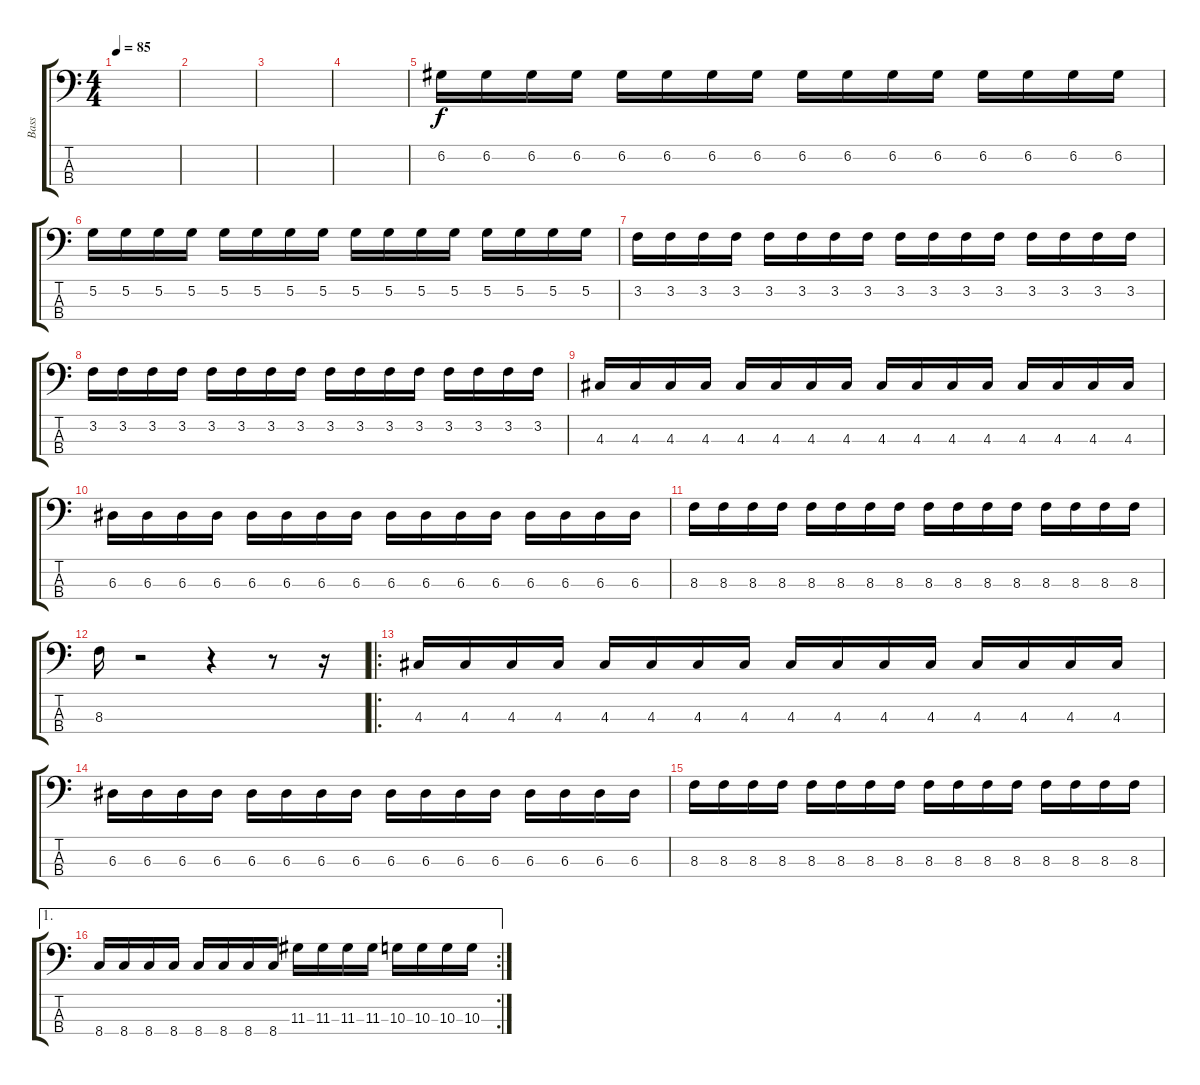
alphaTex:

\track ("Bass" "Bass") {instrument electricbasspick}
\staff {score tabs}
\tuning (G2 D2 A1 E1) {hide}
\ts (4 4)
\tempo 85
\clef f4
\ks c
|
|
|
|
6.2.16 6.2.16 6.2.16 6.2.16 6.2.16 6.2.16 6.2.16 6.2.16 6.2.16 6.2.16 6.2.16 6.2.16 6.2.16 6.2.16 6.2.16 6.2.16 |
5.2.16 5.2.16 5.2.16 5.2.16 5.2.16 5.2.16 5.2.16 5.2.16 5.2.16 5.2.16 5.2.16 5.2.16 5.2.16 5.2.16 5.2.16 5.2.16 |
3.2.16 3.2.16 3.2.16 3.2.16 3.2.16 3.2.16 3.2.16 3.2.16 3.2.16 3.2.16 3.2.16 3.2.16 3.2.16 3.2.16 3.2.16 3.2.16 |
3.2.16 3.2.16 3.2.16 3.2.16 3.2.16 3.2.16 3.2.16 3.2.16 3.2.16 3.2.16 3.2.16 3.2.16 3.2.16 3.2.16 3.2.16 3.2.16 |
4.3.16 4.3.16 4.3.16 4.3.16 4.3.16 4.3.16 4.3.16 4.3.16 4.3.16 4.3.16 4.3.16 4.3.16 4.3.16 4.3.16 4.3.16 4.3.16 |
6.3.16 6.3.16 6.3.16 6.3.16 6.3.16 6.3.16 6.3.16 6.3.16 6.3.16 6.3.16 6.3.16 6.3.16 6.3.16 6.3.16 6.3.16 6.3.16 |
8.3.16 8.3.16 8.3.16 8.3.16 8.3.16 8.3.16 8.3.16 8.3.16 8.3.16 8.3.16 8.3.16 8.3.16 8.3.16 8.3.16 8.3.16 8.3.16 |
8.3.16 r.2 r.4 r.8 r.16 |
\ro
4.3.16 4.3.16 4.3.16 4.3.16 4.3.16 4.3.16 4.3.16 4.3.16 4.3.16 4.3.16 4.3.16 4.3.16 4.3.16 4.3.16 4.3.16 4.3.16 |
6.3.16 6.3.16 6.3.16 6.3.16 6.3.16 6.3.16 6.3.16 6.3.16 6.3.16 6.3.16 6.3.16 6.3.16 6.3.16 6.3.16 6.3.16 6.3.16 |
8.3.16 8.3.16 8.3.16 8.3.16 8.3.16 8.3.16 8.3.16 8.3.16 8.3.16 8.3.16 8.3.16 8.3.16 8.3.16 8.3.16 8.3.16 8.3.16 |
\ae 1
\rc 2
8.4.16 8.4.16 8.4.16 8.4.16 8.4.16 8.4.16 8.4.16 8.4.16 11.3.16 11.3.16 11.3.16 11.3.16 10.3.16 10.3.16 10.3.16 10.3.16
